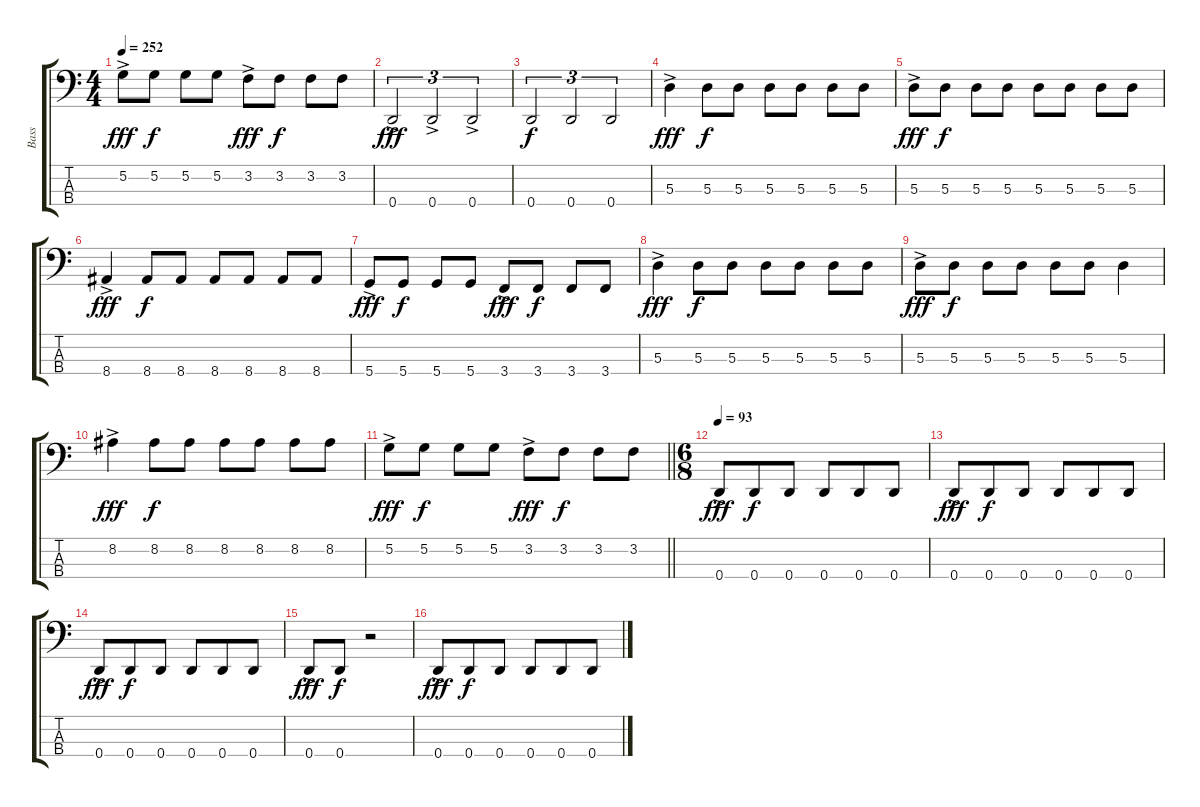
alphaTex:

\track ("Bass" "Bass") {instrument electricbassfinger}
\staff {score tabs}
\tuning (G2 D2 A1 D1) {hide}
\ts (4 4)
\tempo 252
\clef f4
\ks c
5.2{ac}.8{dy fff} 5.2.8{dy f} 5.2.8 5.2.8 3.2{ac}.8{dy fff} 3.2.8{dy f} 3.2.8 3.2.8 |
0.4{ac}.2{tu (3 2) dy fff} 0.4{ac}.2{tu (3 2)} 0.4{ac}.2{tu (3 2)} |
0.4.2{tu (3 2) dy f} 0.4.2{tu (3 2)} 0.4.2{tu (3 2)} |
5.3{ac}.4{dy fff} 5.3.8{dy f} 5.3.8 5.3.8 5.3.8 5.3.8 5.3.8 |
5.3{ac}.8{dy fff} 5.3.8{dy f} 5.3.8 5.3.8 5.3.8 5.3.8 5.3.8 5.3.8 |
8.4{ac}.4{dy fff} 8.4.8{dy f} 8.4.8 8.4.8 8.4.8 8.4.8 8.4.8 |
5.4{ac}.8{dy fff} 5.4.8{dy f} 5.4.8 5.4.8 3.4{ac}.8{dy fff} 3.4.8{dy f} 3.4.8 3.4.8 |
5.3{ac}.4{dy fff} 5.3.8{dy f} 5.3.8 5.3.8 5.3.8 5.3.8 5.3.8 |
5.3{ac}.8{dy fff} 5.3.8{dy f} 5.3.8 5.3.8 5.3.8 5.3.8 5.3.4 |
8.2{ac}.4{dy fff} 8.2.8{dy f} 8.2.8 8.2.8 8.2.8 8.2.8 8.2.8 |
\barLineRight lightlight
5.2{ac}.8{dy fff} 5.2.8{dy f} 5.2.8 5.2.8 3.2{ac}.8{dy fff} 3.2.8{dy f} 3.2.8 3.2.8 |
\ts (6 8)
\tempo 93
0.4{ac}.8{dy fff} 0.4.8{dy f} 0.4.8 0.4.8 0.4.8 0.4.8 |
0.4{ac}.8{dy fff} 0.4.8{dy f} 0.4.8 0.4.8 0.4.8 0.4.8 |
0.4{ac}.8{dy fff} 0.4.8{dy f} 0.4.8 0.4.8 0.4.8 0.4.8 |
0.4{ac}.8{dy fff} 0.4.8{dy f} r.2 |
0.4{ac}.8{dy fff} 0.4.8{dy f} 0.4.8 0.4.8 0.4.8 0.4.8
